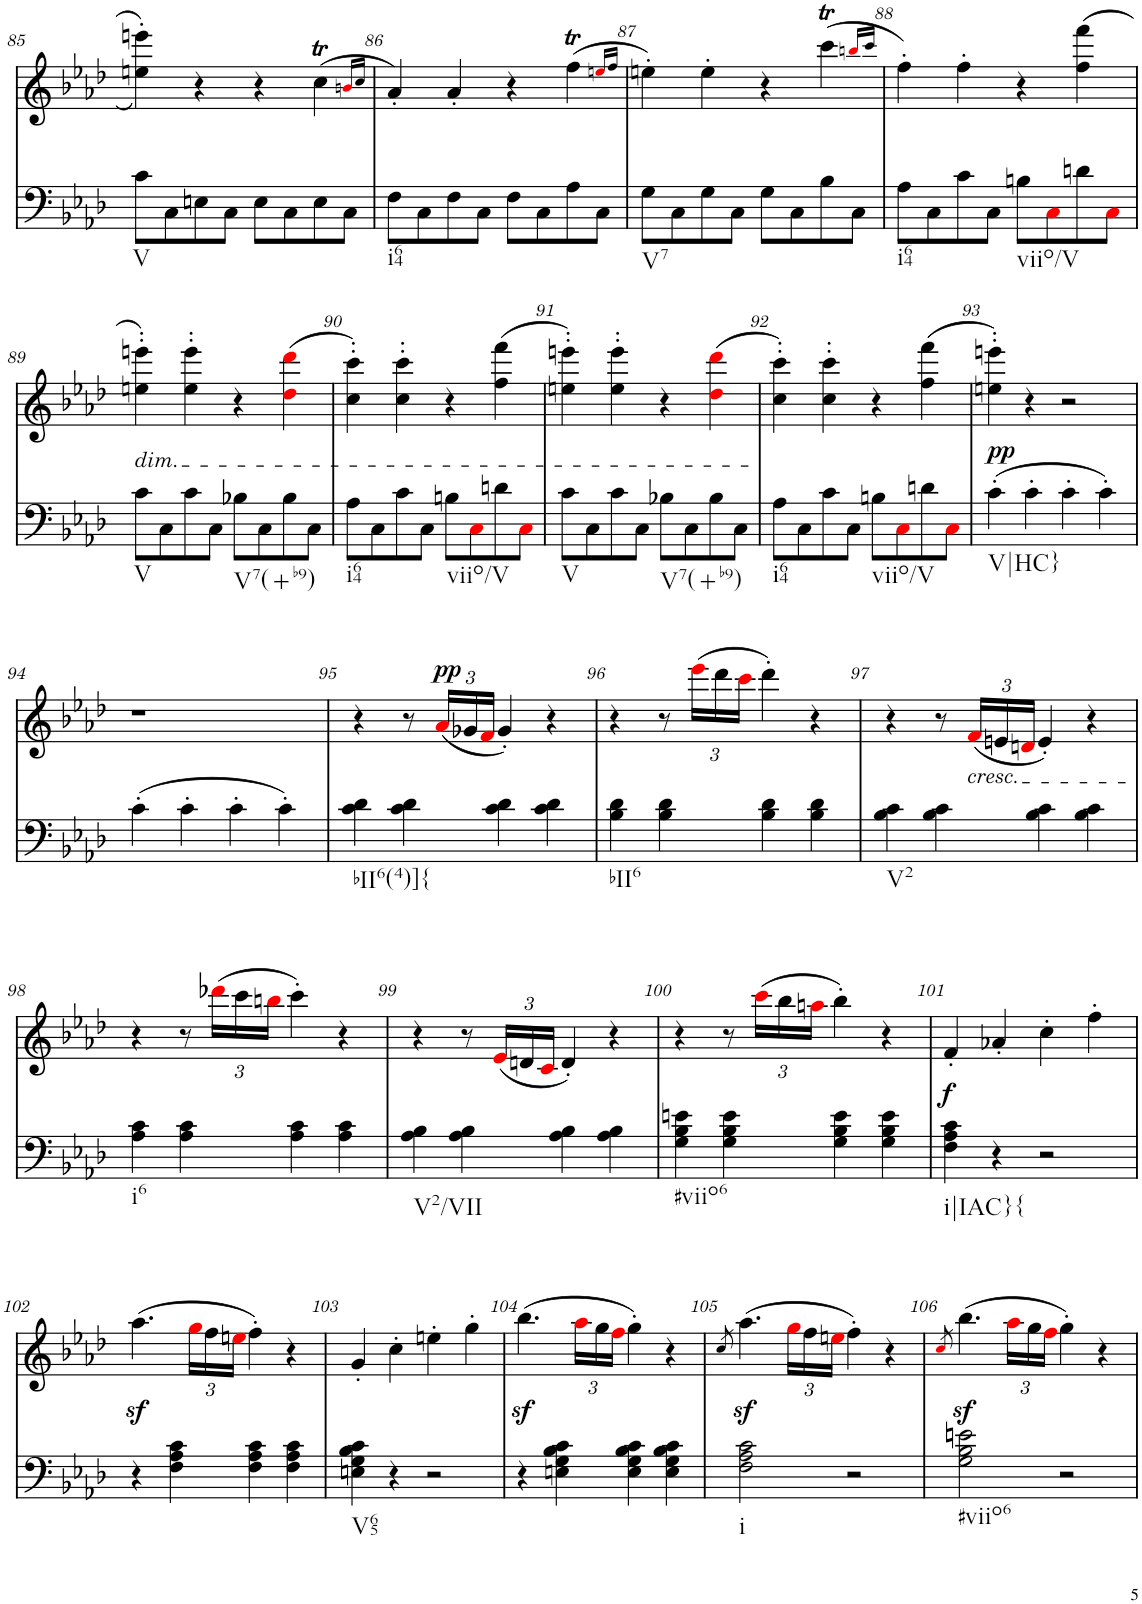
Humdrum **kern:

**kern	**dynam	**kern	**text	**dynam
*part2	*part2	*part1	*part1	*part1
*staff2	*staff2	*staff1	*staff1	*staff1
*I"piano	*	*I"piano	*	*
*I'Pno	*	*I'Pno	*	*
!!LO:PB:g=z
*clefF4	*	*clefG2	*	*
*k[b-e-a-d-]	*	*k[b-e-a-d-]	*	*
*f:	*	*f:	*	*
*M2/2	*	*M2/2	*	*
=85	=85	=85	=85	=85
8c\L	.	4een\' 4eeen\'	.	.
8C\	.	.	.	.
8En\	.	4r	.	.
8C\J	.	.	.	.
8E\L	.	4r	.	.
8C\	.	.	.	.
8E\	.	(4cct\	.	.
8C\J	.	.	.	.
.	.	16qbni/LL	.	.
.	.	16qcc/JJ	.	.
=86	=86	=86	=86	=86
8F\L	.	4a-'/)	.	.
8C\	.	.	.	.
8F\	.	4a-'/	.	.
8C\J	.	.	.	.
8F\L	.	4r	.	.
8C\	.	.	.	.
8A-\	.	(4ffT\	.	.
8C\J	.	.	.	.
.	.	16qeeni/LL	.	.
.	.	16qff/JJ	.	.
=87	=87	=87	=87	=87
8G\L	.	4een'\)	.	.
8C\	.	.	.	.
8G\	.	4ee'\	.	.
8C\J	.	.	.	.
8G\L	.	4r	.	.
8C\	.	.	.	.
8B-\	.	(4ccct\	.	.
8C\J	.	.	.	.
.	.	16qbbni/LL	.	.
.	.	16qccc/JJ	.	.
=88	=88	=88	=88	=88
8A-\L	.	4ff'\)	.	.
8C\	.	.	.	.
8c\	.	4ff'\	.	.
8C\J	.	.	.	.
8Bn\L	.	4r	.	.
8Ci\	.	.	.	.
8dn\	.	(4ff\ 4fff\	.	.
8Ci\J	.	.	.	.
!!LO:LB:g=z
=89	=89	=89	=89	=89
!	!	!LO:TX:b:i:t=dim.	!	!
8c\L	.	4een\' 4eeen\')	.	.
8C\	.	.	.	.
8c\	.	4ee\' 4eee\'	.	.
8C\J	.	.	.	.
8B-X\L	.	4r	.	.
8C\	.	.	.	.
8B-\	.	(4dd-i\ 4ddd-i\	.	.
8C\J	.	.	.	.
=90	=90	=90	=90	=90
8A-\L	.	4cc\' 4ccc\')	.	.
8C\	.	.	.	.
8c\	.	4cc\' 4ccc\'	.	.
8C\J	.	.	.	.
8Bn\L	.	4r	.	.
8Ci\	.	.	.	.
8dn\	.	(4ff\ 4fff\	.	.
8Ci\J	.	.	.	.
=91	=91	=91	=91	=91
8c\L	.	4een\' 4eeen\')	.	.
8C\	.	.	.	.
8c\	.	4ee\' 4eee\'	.	.
8C\J	.	.	.	.
8B-X\L	.	4r	.	.
8C\	.	.	.	.
8B-\	.	(4dd-i\ 4ddd-i\	.	.
8C\J	.	.	.	.
=92	=92	=92	=92	=92
8A-\L	.	4cc\' 4ccc\')	.	.
8C\	.	.	.	.
8c\	.	4cc\' 4ccc\'	.	.
8C\J	.	.	.	.
8Bn\L	.	4r	.	.
8Ci\	.	.	.	.
8dn\	.	(4ff\ 4fff\	.	.
8Ci\J	.	.	.	.
=93	=93	=93	=93	=93
!	!LO:DY:a	!	!LO:LY:b	!
(4c'\	pp	4een\' 4eeen\')	pp	.
4c'\	.	4r	.	.
4c'\	.	2r	.	.
4c'\)	.	.	.	.
!!LO:LB:g=z
=94	=94	=94	=94	=94
(4c'\	.	1r	.	.
4c'\	.	.	.	.
4c'\	.	.	.	.
4c'\)	.	.	.	.
=95	=95	=95	=95	=95
4c\ 4d-\	.	4r	.	.
4c\ 4d-\	.	8r	.	.
*	*	*Xbrackettup	*	*
!	!	!	!	!LO:DY:a
.	.	(24a-i/LL	.	pp
.	.	24g-X/	.	.
.	.	24fi/JJ	.	.
4c\ 4d-\	.	4g-'/)	.	.
4c\ 4d-\	.	4r	.	.
=96	=96	=96	=96	=96
4B-\ 4d-\	.	4r	.	.
4B-\ 4d-\	.	8r	.	.
.	.	(24eee-i\LL	.	.
.	.	24ddd-\	.	.
.	.	24ccci\JJ	.	.
4B-\ 4d-\	.	4ddd-'\)	.	.
4B-\ 4d-\	.	4r	.	.
=97	=97	=97	=97	=97
4B-\ 4c\	.	4r	.	.
4B-\ 4c\	.	8r	.	.
!	!	!LO:TX:b:i:t=cresc.	!	!
.	.	(24fi/LL	.	.
.	.	24en/	.	.
.	.	24dni/JJ	.	.
4B-\ 4c\	.	4e'/)	.	.
4B-\ 4c\	.	4r	.	.
!!LO:LB:g=z
=98	=98	=98	=98	=98
4A-\ 4c\	.	4r	.	.
4A-\ 4c\	.	8r	.	.
.	.	(24ddd-Xi\LL	.	.
.	.	24ccc\	.	.
.	.	24bbni\JJ	.	.
4A-\ 4c\	.	4ccc'\)	.	.
4A-\ 4c\	.	4r	.	.
=99	=99	=99	=99	=99
4A-\ 4B-\	.	4r	.	.
4A-\ 4B-\	.	8r	.	.
.	.	(24e-i/LL	.	.
.	.	24dn/	.	.
.	.	24ci/JJ	.	.
4A-\ 4B-\	.	4d'/)	.	.
4A-\ 4B-\	.	4r	.	.
=100	=100	=100	=100	=100
4G\ 4B-\ 4en\	.	4r	.	.
4G\ 4B-\ 4e\	.	8r	.	.
.	.	(24ccci\LL	.	.
.	.	24bb-\	.	.
.	.	24aani\JJ	.	.
4G\ 4B-\ 4e\	.	4bb-'\)	.	.
4G\ 4B-\ 4e\	.	4r	.	.
=101	=101	=101	=101	=101
!	!	!	!	!LO:DY:b
4F\ 4A-\ 4c\	.	4f'/	.	f
4r	.	4a-X'/	.	.
2r	.	4cc'\	.	.
.	.	4ff'\	.	.
!!LO:LB:g=z
=102	=102	=102	=102	=102
4r	.	(4.aa-z<\	.	.
4F\ 4A-\ 4c\	.	.	.	.
.	.	24ggi\LL	.	.
.	.	24ff\	.	.
.	.	24eeni\JJ	.	.
4F\ 4A-\ 4c\	.	4ff'\)	.	.
4F\ 4A-\ 4c\	.	4r	.	.
=103	=103	=103	=103	=103
4En\ 4G\ 4B-\ 4c\	.	4g'/	.	.
4r	.	4cc'\	.	.
2r	.	4een'\	.	.
.	.	4gg'\	.	.
=104	=104	=104	=104	=104
4r	.	(4.bb-z<\	.	.
4En\ 4G\ 4B-\ 4c\	.	.	.	.
.	.	24aa-i\LL	.	.
.	.	24gg\	.	.
.	.	24ffi\JJ	.	.
4E\ 4G\ 4B-\ 4c\	.	4gg'\)	.	.
4E\ 4G\ 4B-\ 4c\	.	4r	.	.
=105	=105	=105	=105	=105
.	.	8qcc/	.	.
2F\ 2A-\ 2c\	.	(4.aa-z<\	.	.
.	.	24ggi\LL	.	.
.	.	24ff\	.	.
.	.	24eeni\JJ	.	.
2r	.	4ff'\)	.	.
.	.	4r	.	.
=106	=106	=106	=106	=106
.	.	8qcci/	.	.
2G\ 2B-\ 2en\	.	(4.bb-z<\	.	.
.	.	24aa-i\LL	.	.
.	.	24gg\	.	.
.	.	24ffi\JJ	.	.
2r	.	4gg'\)	.	.
.	.	4r	.	.
=	=	=	=	=
*-	*-	*-	*-	*-
